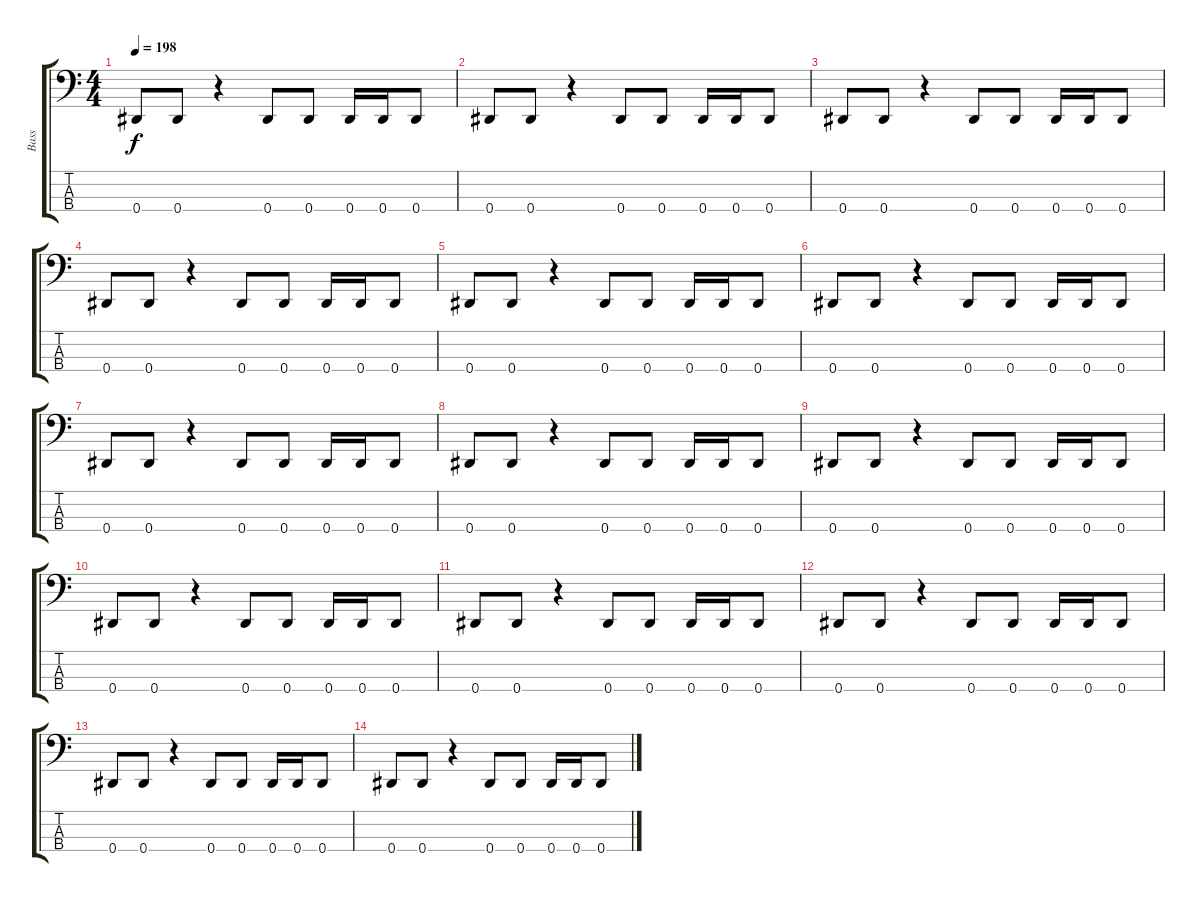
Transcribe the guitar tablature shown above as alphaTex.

\track ("Bass" "Bass") {instrument electricbassfinger}
\staff {score tabs}
\tuning (Gb2 Db2 Ab1 Eb1) {hide}
\ts (4 4)
\tempo 198
\clef f4
\ks c
0.4.8{dy f} 0.4.8 r.4 0.4.8 0.4.8 0.4.16 0.4.16 0.4.8 |
0.4.8 0.4.8 r.4 0.4.8 0.4.8 0.4.16 0.4.16 0.4.8 |
0.4.8 0.4.8 r.4 0.4.8 0.4.8 0.4.16 0.4.16 0.4.8 |
0.4.8 0.4.8 r.4 0.4.8 0.4.8 0.4.16 0.4.16 0.4.8 |
0.4.8 0.4.8 r.4 0.4.8 0.4.8 0.4.16 0.4.16 0.4.8 |
0.4.8 0.4.8 r.4 0.4.8 0.4.8 0.4.16 0.4.16 0.4.8 |
0.4.8 0.4.8 r.4 0.4.8 0.4.8 0.4.16 0.4.16 0.4.8 |
0.4.8 0.4.8 r.4 0.4.8 0.4.8 0.4.16 0.4.16 0.4.8 |
0.4.8 0.4.8 r.4 0.4.8 0.4.8 0.4.16 0.4.16 0.4.8 |
0.4.8 0.4.8 r.4 0.4.8 0.4.8 0.4.16 0.4.16 0.4.8 |
0.4.8 0.4.8 r.4 0.4.8 0.4.8 0.4.16 0.4.16 0.4.8 |
0.4.8 0.4.8 r.4 0.4.8 0.4.8 0.4.16 0.4.16 0.4.8 |
0.4.8 0.4.8 r.4 0.4.8 0.4.8 0.4.16 0.4.16 0.4.8 |
0.4.8 0.4.8 r.4 0.4.8 0.4.8 0.4.16 0.4.16 0.4.8
